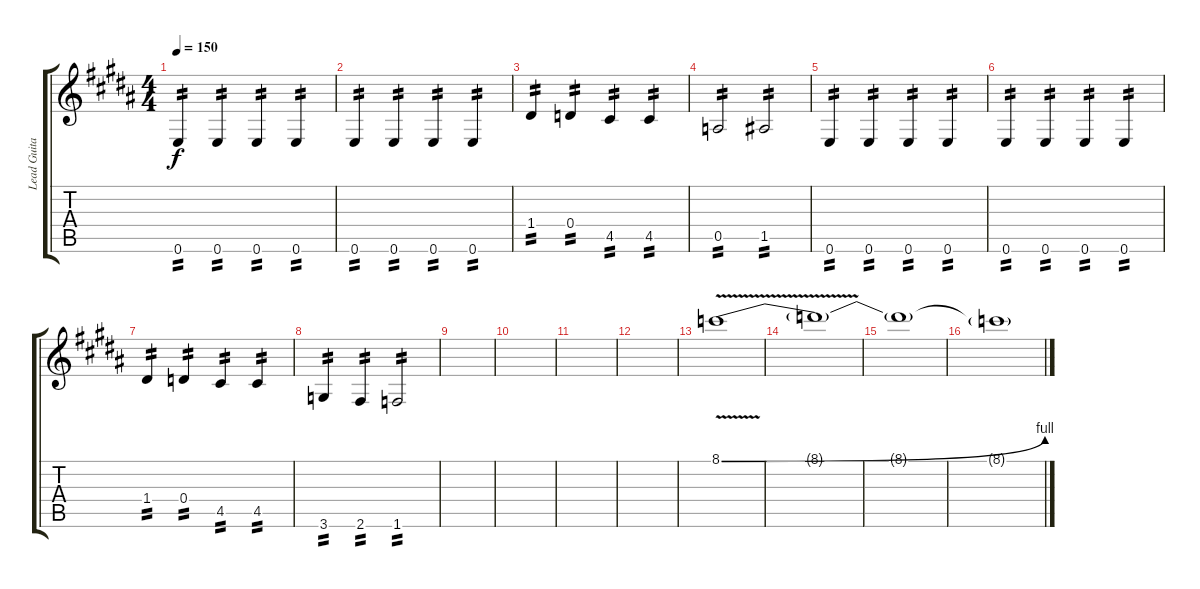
\track ("Lead Guitar" "Lead Guita") {instrument overdrivenguitar}
\staff {score tabs}
\tuning (E4 B3 G3 D3 A2 E2) {hide}
\ts (4 4)
\tempo 150
\clef g2
\ks b
0.6.4{tp 2 dy f volume 9} 0.6.4{tp 2} 0.6.4{tp 2} 0.6.4{tp 2} |
0.6.4{tp 2} 0.6.4{tp 2} 0.6.4{tp 2} 0.6.4{tp 2} |
1.4.4{tp 2} 0.4.4{tp 2} 4.5.4{tp 2} 4.5.4{tp 2} |
0.5.2{tp 2} 1.5.2{tp 2} |
0.6.4{tp 2} 0.6.4{tp 2} 0.6.4{tp 2} 0.6.4{tp 2} |
0.6.4{tp 2} 0.6.4{tp 2} 0.6.4{tp 2} 0.6.4{tp 2} |
1.4.4{tp 2} 0.4.4{tp 2} 4.5.4{tp 2} 4.5.4{tp 2} |
3.6.4{tp 2} 2.6.4{tp 2} 1.6.2{tp 2} |
|
|
|
|
8.1{be (bend 0 0 60 4) v}.1{volume 16} |
8.1{t}.1 |
8.1{t}.1 |
8.1{t}.1
